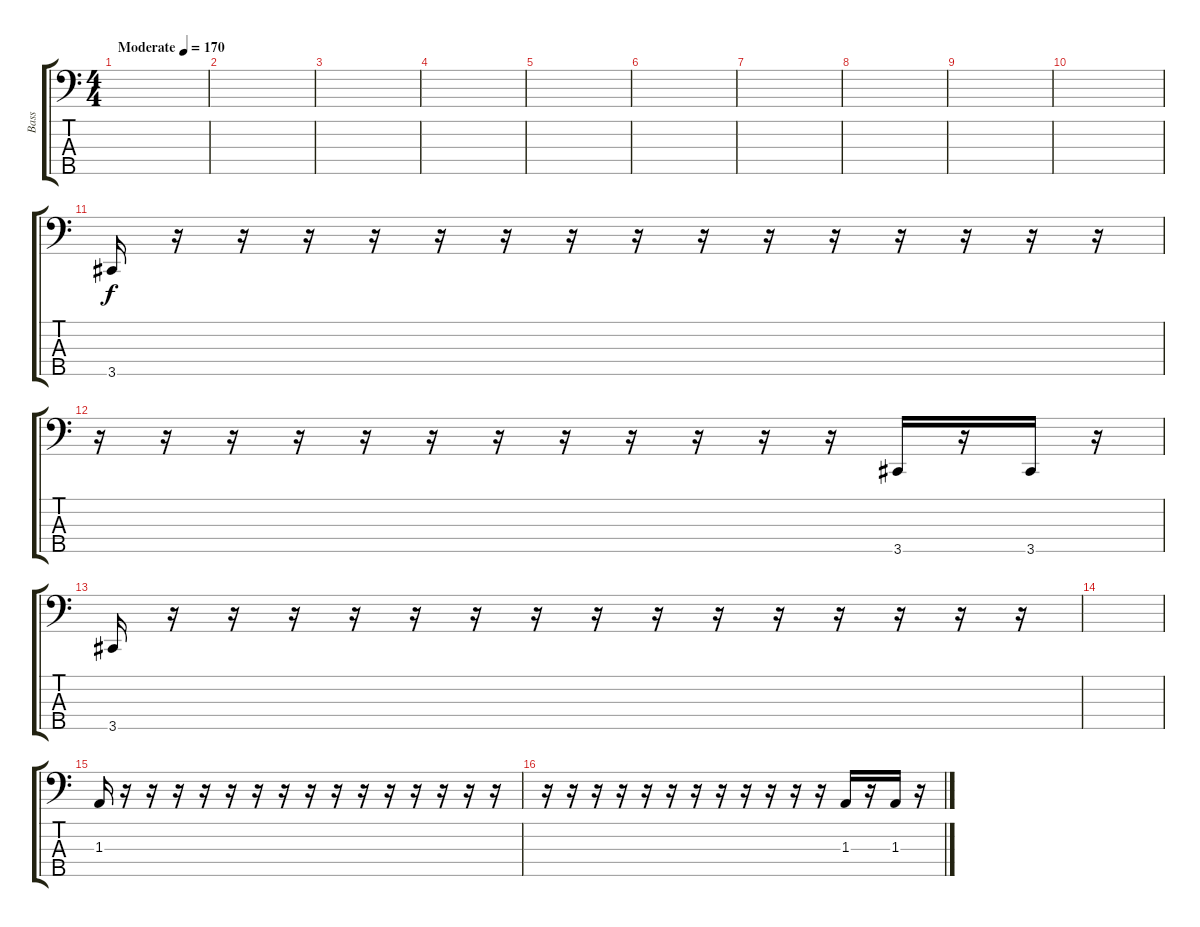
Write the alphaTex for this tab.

\track ("Bass" "Bass") {instrument electricbassfinger}
\staff {score tabs}
\tuning (Gb2 Db2 Ab1 Eb1 Bb0) {hide}
\ts (4 4)
\tempo (170 "Moderate")
\clef f4
\ks c
|
|
|
|
|
|
|
|
|
|
3.5.16 r.16 r.16 r.16 r.16 r.16 r.16 r.16 r.16 r.16 r.16 r.16 r.16 r.16 r.16 r.16 |
r.16 r.16 r.16 r.16 r.16 r.16 r.16 r.16 r.16 r.16 r.16 r.16 3.5.16 r.16 3.5.16 r.16 |
3.5.16 r.16 r.16 r.16 r.16 r.16 r.16 r.16 r.16 r.16 r.16 r.16 r.16 r.16 r.16 r.16 |
|
1.3.16 r.16 r.16 r.16 r.16 r.16 r.16 r.16 r.16 r.16 r.16 r.16 r.16 r.16 r.16 r.16 |
r.16 r.16 r.16 r.16 r.16 r.16 r.16 r.16 r.16 r.16 r.16 r.16 1.3.16 r.16 1.3.16 r.16
